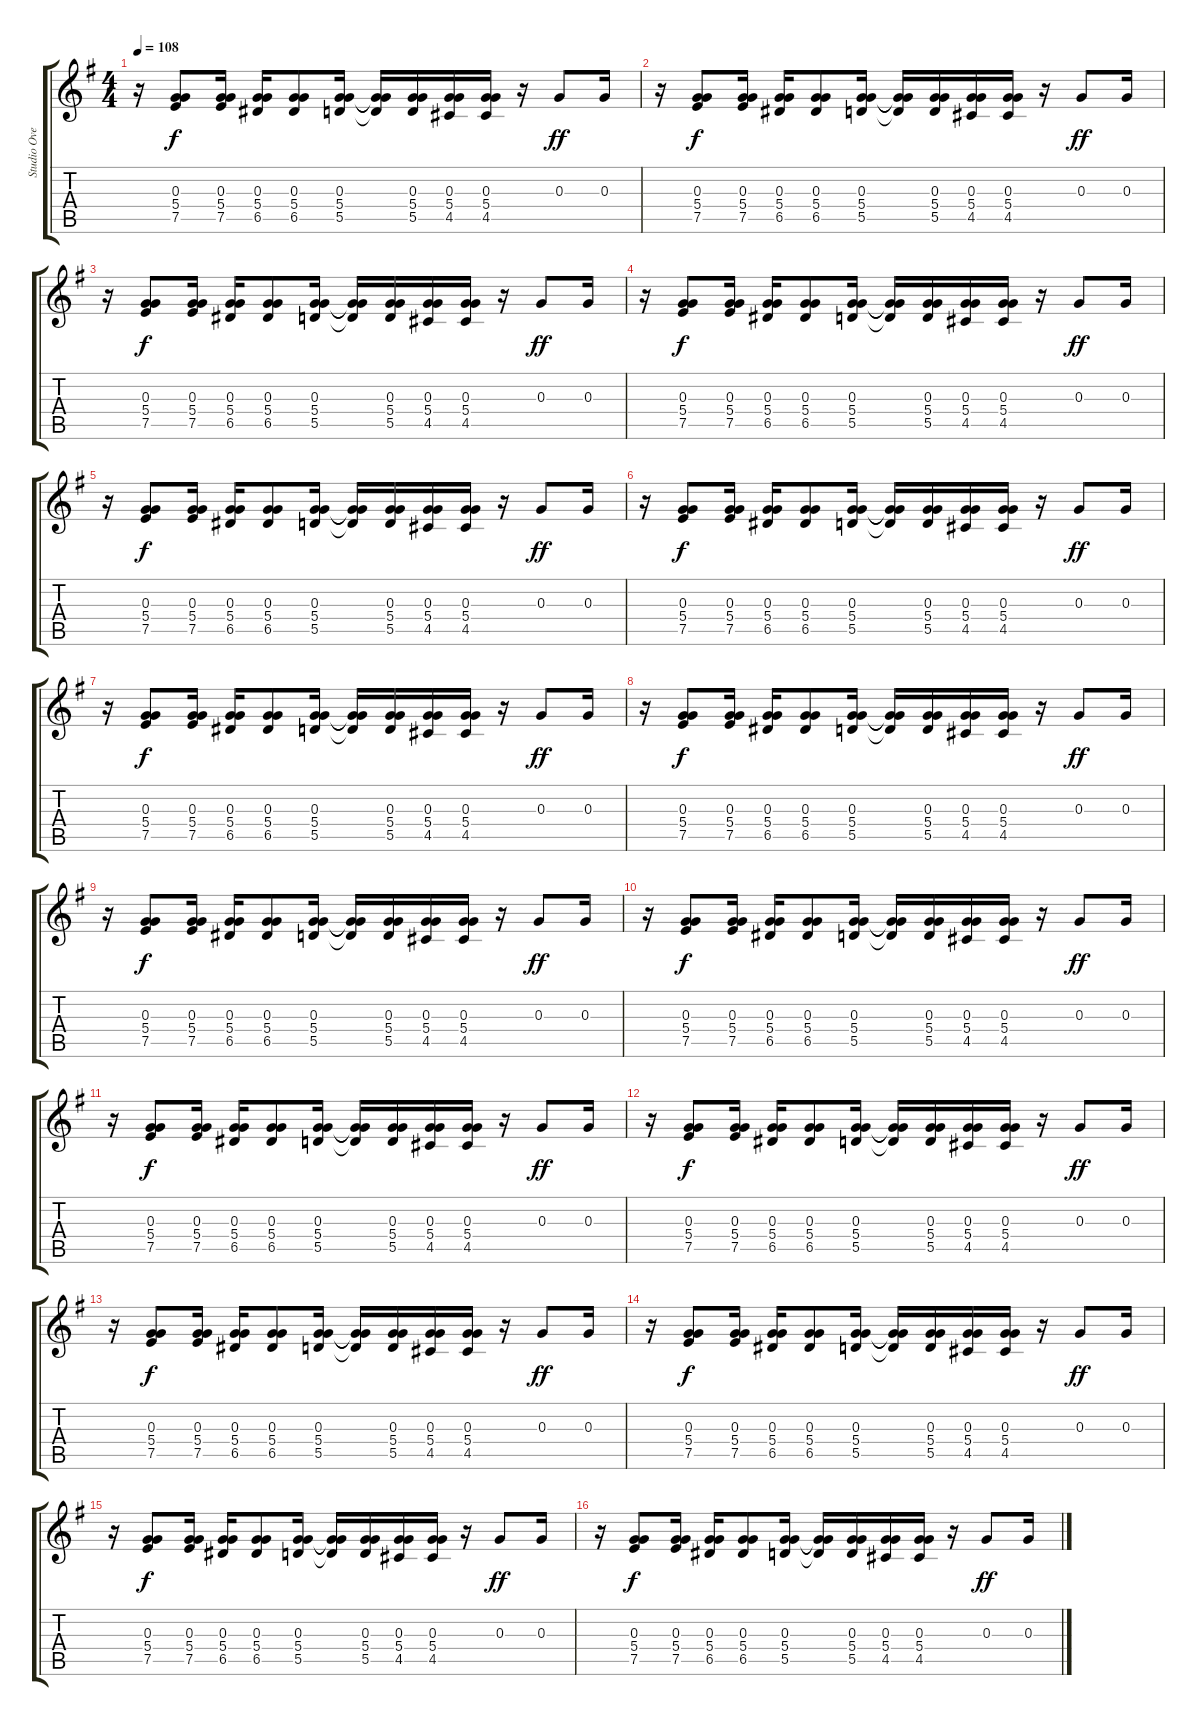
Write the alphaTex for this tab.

\track ("Studio Overdub Guitar" "Studio Ove") {instrument acousticguitarsteel}
\staff {score tabs}
\tuning (E4 B3 G3 D3 A2 E2) {hide}
\ts (4 4)
\tempo 108
\clef g2
\ks g
r.16{dy ff} (0.3 5.4 7.5).8{dy f} (0.3 5.4 7.5).16 (0.3 5.4 6.5).16 (0.3 5.4 6.5).8 (0.3 5.4 5.5).16 (0.3{t} 5.4{t} 5.5{t}).16 (0.3 5.4 5.5).16 (0.3 5.4 4.5).16 (0.3 5.4 4.5).16 r.16 0.3.8{dy ff} 0.3.16 |
r.16 (0.3 5.4 7.5).8{dy f} (0.3 5.4 7.5).16 (0.3 5.4 6.5).16 (0.3 5.4 6.5).8 (0.3 5.4 5.5).16 (0.3{t} 5.4{t} 5.5{t}).16 (0.3 5.4 5.5).16 (0.3 5.4 4.5).16 (0.3 5.4 4.5).16 r.16 0.3.8{dy ff} 0.3.16 |
r.16 (0.3 5.4 7.5).8{dy f} (0.3 5.4 7.5).16 (0.3 5.4 6.5).16 (0.3 5.4 6.5).8 (0.3 5.4 5.5).16 (0.3{t} 5.4{t} 5.5{t}).16 (0.3 5.4 5.5).16 (0.3 5.4 4.5).16 (0.3 5.4 4.5).16 r.16 0.3.8{dy ff} 0.3.16 |
r.16 (0.3 5.4 7.5).8{dy f} (0.3 5.4 7.5).16 (0.3 5.4 6.5).16 (0.3 5.4 6.5).8 (0.3 5.4 5.5).16 (0.3{t} 5.4{t} 5.5{t}).16 (0.3 5.4 5.5).16 (0.3 5.4 4.5).16 (0.3 5.4 4.5).16 r.16 0.3.8{dy ff} 0.3.16 |
r.16 (0.3 5.4 7.5).8{dy f} (0.3 5.4 7.5).16 (0.3 5.4 6.5).16 (0.3 5.4 6.5).8 (0.3 5.4 5.5).16 (0.3{t} 5.4{t} 5.5{t}).16 (0.3 5.4 5.5).16 (0.3 5.4 4.5).16 (0.3 5.4 4.5).16 r.16 0.3.8{dy ff} 0.3.16 |
r.16 (0.3 5.4 7.5).8{dy f} (0.3 5.4 7.5).16 (0.3 5.4 6.5).16 (0.3 5.4 6.5).8 (0.3 5.4 5.5).16 (0.3{t} 5.4{t} 5.5{t}).16 (0.3 5.4 5.5).16 (0.3 5.4 4.5).16 (0.3 5.4 4.5).16 r.16 0.3.8{dy ff} 0.3.16 |
r.16 (0.3 5.4 7.5).8{dy f} (0.3 5.4 7.5).16 (0.3 5.4 6.5).16 (0.3 5.4 6.5).8 (0.3 5.4 5.5).16 (0.3{t} 5.4{t} 5.5{t}).16 (0.3 5.4 5.5).16 (0.3 5.4 4.5).16 (0.3 5.4 4.5).16 r.16 0.3.8{dy ff} 0.3.16 |
r.16 (0.3 5.4 7.5).8{dy f} (0.3 5.4 7.5).16 (0.3 5.4 6.5).16 (0.3 5.4 6.5).8 (0.3 5.4 5.5).16 (0.3{t} 5.4{t} 5.5{t}).16 (0.3 5.4 5.5).16 (0.3 5.4 4.5).16 (0.3 5.4 4.5).16 r.16 0.3.8{dy ff} 0.3.16 |
r.16 (0.3 5.4 7.5).8{dy f} (0.3 5.4 7.5).16 (0.3 5.4 6.5).16 (0.3 5.4 6.5).8 (0.3 5.4 5.5).16 (0.3{t} 5.4{t} 5.5{t}).16 (0.3 5.4 5.5).16 (0.3 5.4 4.5).16 (0.3 5.4 4.5).16 r.16 0.3.8{dy ff} 0.3.16 |
r.16 (0.3 5.4 7.5).8{dy f} (0.3 5.4 7.5).16 (0.3 5.4 6.5).16 (0.3 5.4 6.5).8 (0.3 5.4 5.5).16 (0.3{t} 5.4{t} 5.5{t}).16 (0.3 5.4 5.5).16 (0.3 5.4 4.5).16 (0.3 5.4 4.5).16 r.16 0.3.8{dy ff} 0.3.16 |
r.16 (0.3 5.4 7.5).8{dy f} (0.3 5.4 7.5).16 (0.3 5.4 6.5).16 (0.3 5.4 6.5).8 (0.3 5.4 5.5).16 (0.3{t} 5.4{t} 5.5{t}).16 (0.3 5.4 5.5).16 (0.3 5.4 4.5).16 (0.3 5.4 4.5).16 r.16 0.3.8{dy ff} 0.3.16 |
r.16 (0.3 5.4 7.5).8{dy f} (0.3 5.4 7.5).16 (0.3 5.4 6.5).16 (0.3 5.4 6.5).8 (0.3 5.4 5.5).16 (0.3{t} 5.4{t} 5.5{t}).16 (0.3 5.4 5.5).16 (0.3 5.4 4.5).16 (0.3 5.4 4.5).16 r.16 0.3.8{dy ff} 0.3.16 |
r.16 (0.3 5.4 7.5).8{dy f} (0.3 5.4 7.5).16 (0.3 5.4 6.5).16 (0.3 5.4 6.5).8 (0.3 5.4 5.5).16 (0.3{t} 5.4{t} 5.5{t}).16 (0.3 5.4 5.5).16 (0.3 5.4 4.5).16 (0.3 5.4 4.5).16 r.16 0.3.8{dy ff} 0.3.16 |
r.16 (0.3 5.4 7.5).8{dy f} (0.3 5.4 7.5).16 (0.3 5.4 6.5).16 (0.3 5.4 6.5).8 (0.3 5.4 5.5).16 (0.3{t} 5.4{t} 5.5{t}).16 (0.3 5.4 5.5).16 (0.3 5.4 4.5).16 (0.3 5.4 4.5).16 r.16 0.3.8{dy ff} 0.3.16 |
r.16 (0.3 5.4 7.5).8{dy f} (0.3 5.4 7.5).16 (0.3 5.4 6.5).16 (0.3 5.4 6.5).8 (0.3 5.4 5.5).16 (0.3{t} 5.4{t} 5.5{t}).16 (0.3 5.4 5.5).16 (0.3 5.4 4.5).16 (0.3 5.4 4.5).16 r.16 0.3.8{dy ff} 0.3.16 |
r.16 (0.3 5.4 7.5).8{dy f} (0.3 5.4 7.5).16 (0.3 5.4 6.5).16 (0.3 5.4 6.5).8 (0.3 5.4 5.5).16 (0.3{t} 5.4{t} 5.5{t}).16 (0.3 5.4 5.5).16 (0.3 5.4 4.5).16 (0.3 5.4 4.5).16 r.16 0.3.8{dy ff} 0.3.16
